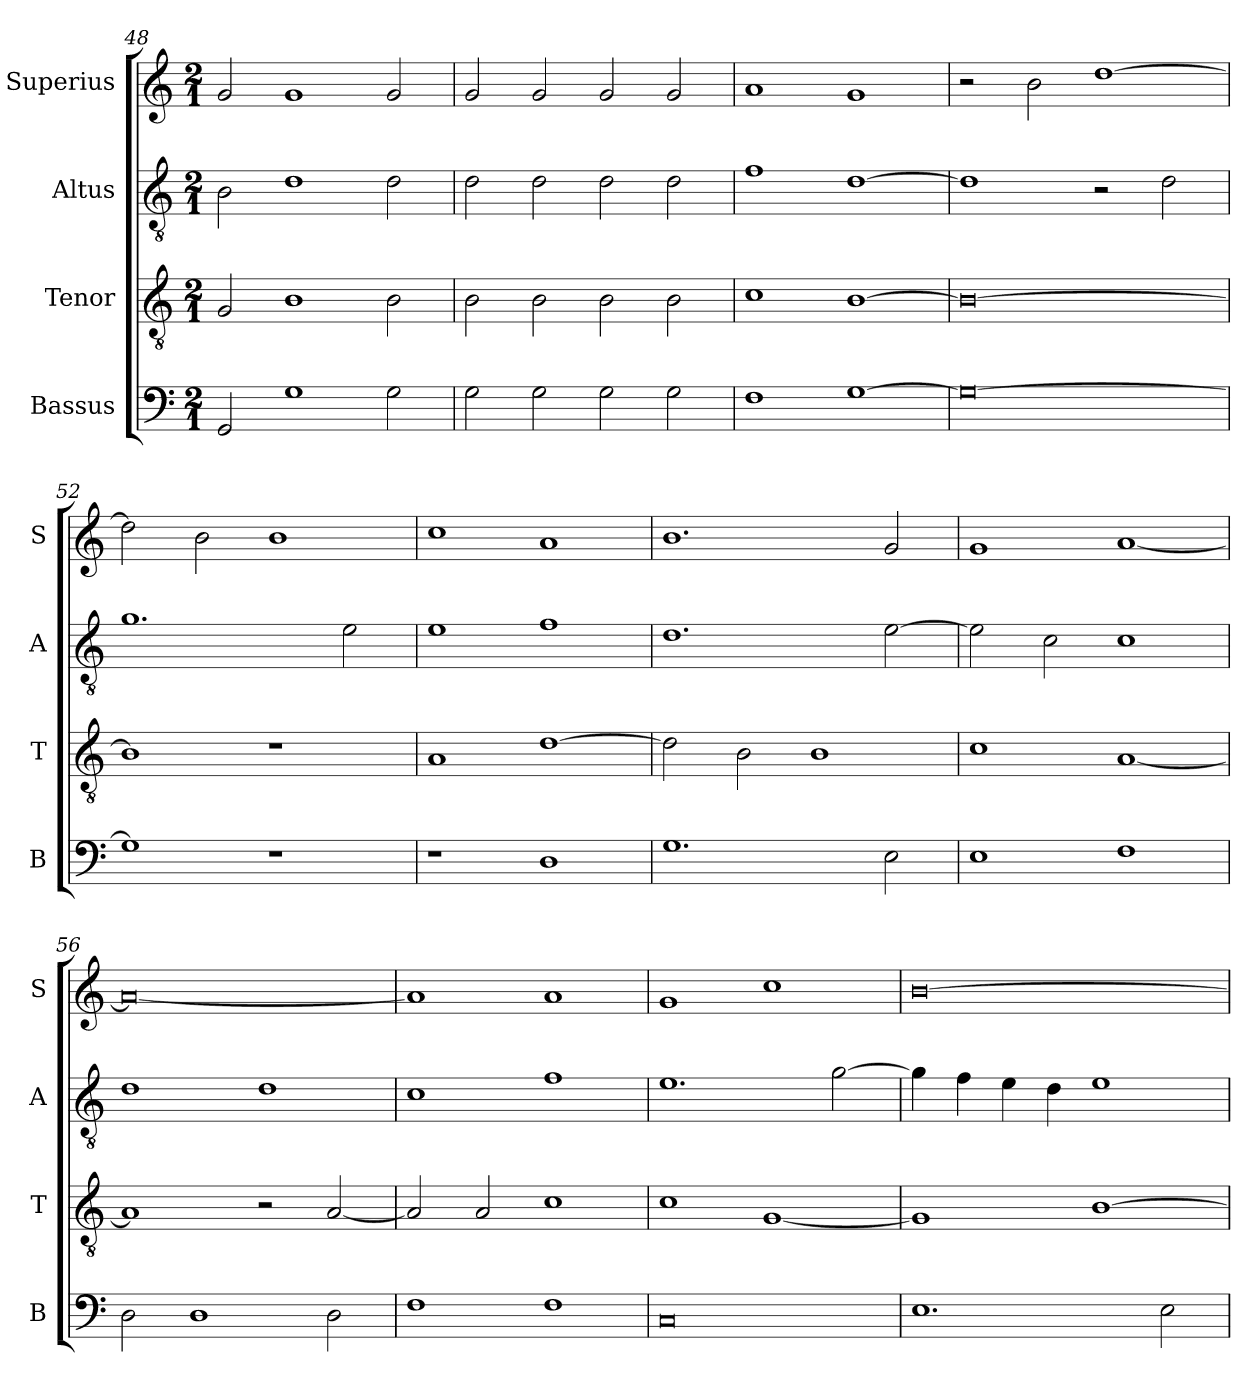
**kern	**kern	**kern	**kern
*part4	*part3	*part2	*part1
*staff4	*staff3	*staff2	*staff1
*I"Bassus	*I"Tenor	*I"Altus	*I"Superius
*I'B	*I'T	*I'A	*I'S
*clefF4	*clefGv2	*clefGv2	*clefG2
*k[]	*k[]	*k[]	*k[]
*C:	*C:	*C:	*C:
*M2/1	*M2/1	*M2/1	*M2/1
=48	=48	=48	=48
2GG	2G	2B	2g
1G	1B	1d	1g
2G	2B	2d	2g
=49	=49	=49	=49
2G	2B	2d	2g
2G	2B	2d	2g
2G	2B	2d	2g
2G	2B	2d	2g
=50	=50	=50	=50
1F	1c	1f	1a
[1G	[1B	[1d	1g
=51	=51	=51	=51
0G_	0B_	1d]	2r
.	.	.	2b
.	.	2r	[1dd
.	.	2d	.
=52	=52	=52	=52
1G]	1B]	1.g	2dd]
.	.	.	2b
1r	1r	.	1b
.	.	2e	.
=53	=53	=53	=53
1r	1A	1e	1cc
1D	[1d	1f	1a
=54	=54	=54	=54
1.G	2d]	1.d	1.b
.	2B	.	.
.	1B	.	.
2E	.	[2e	2g
=55	=55	=55	=55
1E	1c	2e]	1g
.	.	2c	.
1F	[1A	1c	[1a
=56	=56	=56	=56
2D	1A]	1d	0a_
1D	.	.	.
.	2r	1d	.
2D	[2A	.	.
=57	=57	=57	=57
1F	2A]	1c	1a]
.	2A	.	.
1F	1c	1f	1a
=58	=58	=58	=58
0C	1c	1.e	1g
.	[1G	.	1cc
.	.	[2g	.
=59	=59	=59	=59
1.E	1G]	4g]	[0b
.	.	4f	.
.	.	4e	.
.	.	4d	.
.	[1B	1e	.
2E	.	.	.
=	=	=	=
*-	*-	*-	*-
